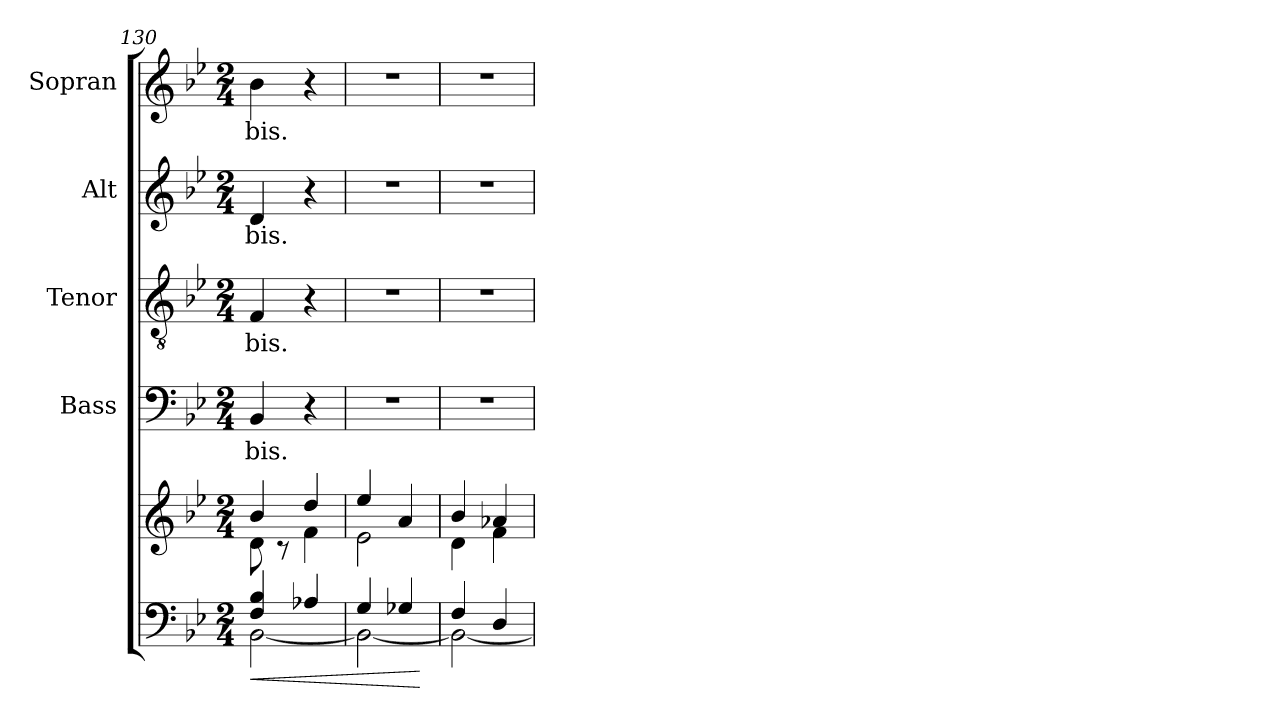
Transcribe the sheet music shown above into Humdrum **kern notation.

**kern	**kern	**dynam	**kern	**text	**kern	**text	**kern	**text	**kern	**text
*part5	*part5	*part5	*part4	*part4	*part3	*part3	*part2	*part2	*part1	*part1
*staff6	*staff5	*staff5/6	*staff4	*staff4	*staff3	*staff3	*staff2	*staff2	*staff1	*staff1
*	*	*	*I"Bass	*	*I"Tenor	*	*I"Alt	*	*I"Sopran	*
*	*	*	*I'B.	*	*I'T.	*	*I'A.	*	*I'S.	*
*clefF4	*clefG2	*	*clefF4	*	*clefGv2	*	*clefG2	*	*clefG2	*
*k[b-e-]	*k[b-e-]	*	*k[b-e-]	*	*k[b-e-]	*	*k[b-e-]	*	*k[b-e-]	*
*B-:	*B-:	*	*B-:	*	*B-:	*	*B-:	*	*B-:	*
*M2/4	*M2/4	*	*M2/4	*	*M2/4	*	*M2/4	*	*M2/4	*
=130	=130	=130	=130	=130	=130	=130	=130	=130	=130	=130
!	!	!LO:HP:b=2	!	!LO:LY:b	!	!LO:LY:b	!	!LO:LY:b	!	!LO:LY:b
*^	*^	*	*	*	*	*	*	*	*	*
4F/ 4B-/	[<2BB-\	4b-/	8d\	<	4BB-/	-bis.	4F/	-bis.	4d/	-bis.	4b-\	-bis.
.	.	.	8rc	.	.	.	.	.	.	.	.	.
4A-X/	.	4dd/	4f\	.	4r	.	4r	.	4r	.	4r	.
=131	=131	=131	=131	=131	=131	=131	=131	=131	=131	=131	=131	=131
4G/	2BB-\_	4ee-/	2e-\	.	2r	.	2r	.	2r	.	2r	.
4G-X/	.	4a/	.	.	.	.	.	.	.	.	.	.
*v	*v	*	*	*	*	*	*	*	*	*	*	*
*	*v	*v	*	*	*	*	*	*	*	*	*
.	.	[	.	.	.	.	.	.	.	.
=132	=132	=132	=132	=132	=132	=132	=132	=132	=132	=132
*^	*^	*	*	*	*	*	*	*	*	*
4F/	2BB-\_	4b-/	4d\	.	2r	.	2r	.	2r	.	2r	.
4D/	.	4a-X/	4f\	.	.	.	.	.	.	.	.	.
*v	*v	*	*	*	*	*	*	*	*	*	*	*
*	*v	*v	*	*	*	*	*	*	*	*	*
=	=	=	=	=	=	=	=	=	=	=
*-	*-	*-	*-	*-	*-	*-	*-	*-	*-	*-
